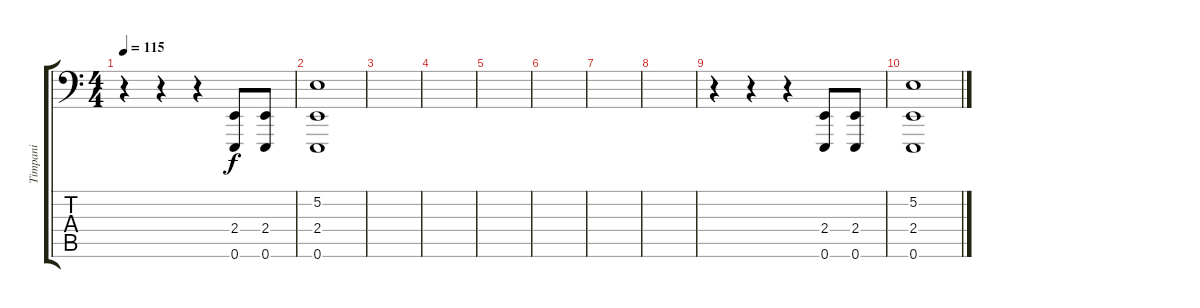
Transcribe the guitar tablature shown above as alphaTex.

\track ("Timpani" "Timpani") {instrument timpani}
\staff {score tabs}
\tuning (E3 B2 G2 D2 A1 E1) {hide}
\ts (4 4)
\tempo 115
\clef f4
\ks c
r.4{dy f} r.4 r.4 (2.4 0.6).8 (2.4 0.6).8 |
(5.2 2.4 0.6).1 |
|
|
|
|
|
|
r.4 r.4 r.4 (2.4 0.6).8 (2.4 0.6).8 |
(5.2 2.4 0.6).1
